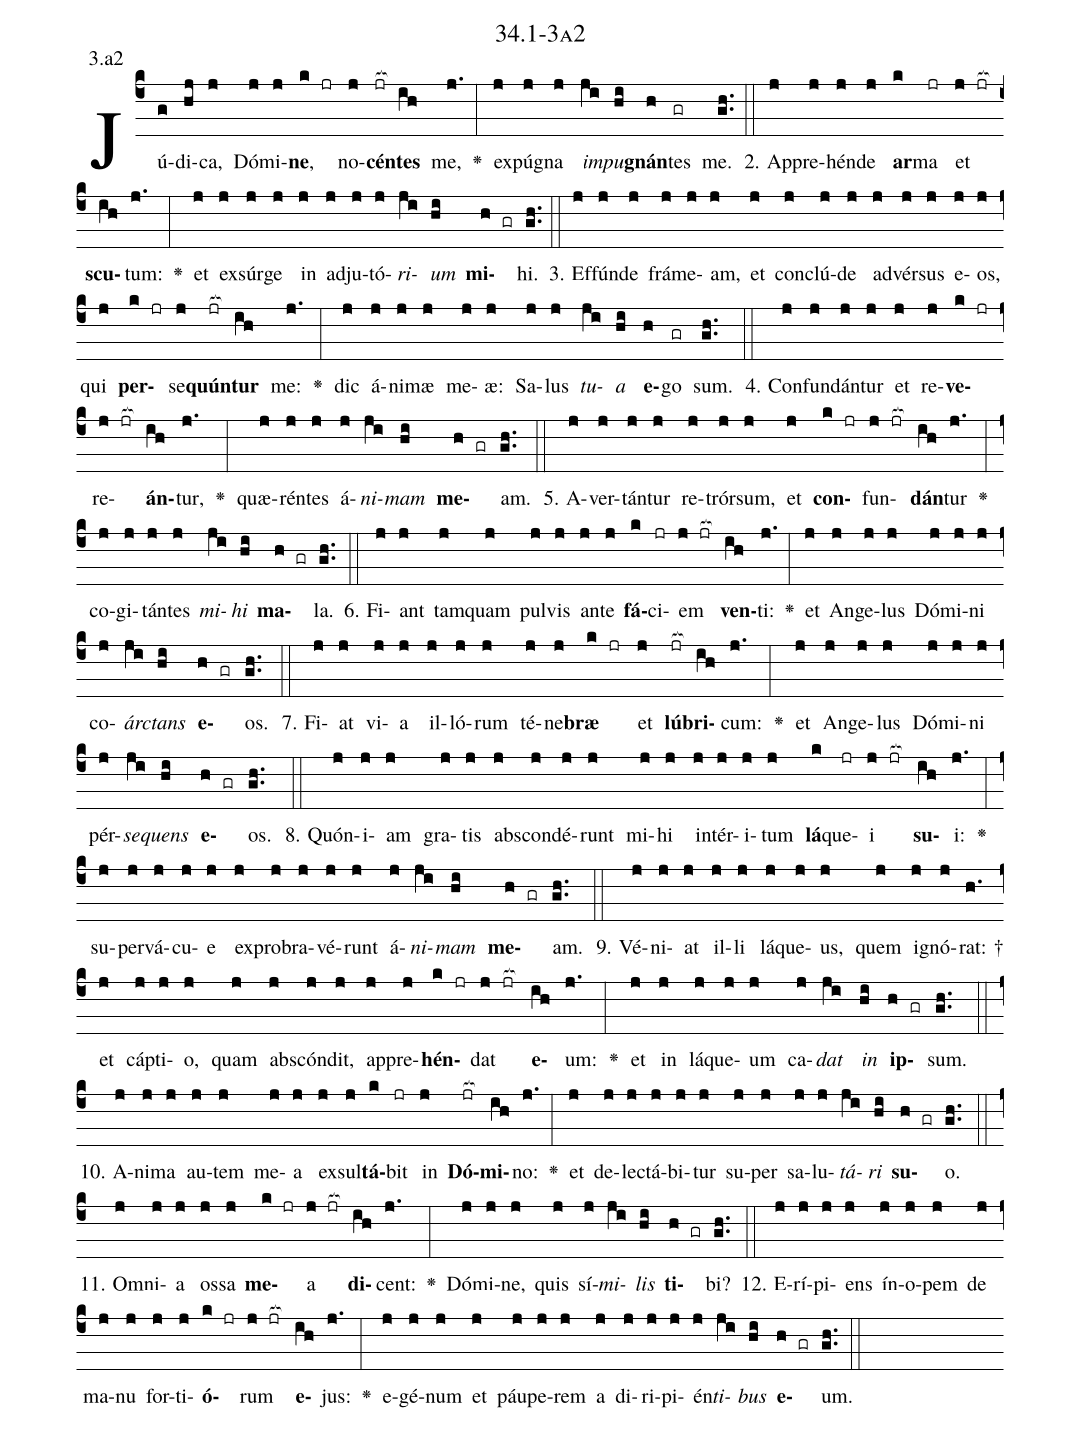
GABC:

name: 34.1-3a2;
annotation: 3.a2;
%%
(c4)Jú(g)di(hj)ca,(j) Dó(j)mi(j)<b>ne</b>,(k jr) no(j)<b>cén</b>(jr[ocb:1{])<b>tes</b>(ih[ocb:0}]) me,(j.) <v>\greheightstar</v>(:) ex(j)pú(j)gna(j) <i>im</i>(ji)<i>pu</i>(hi)<b>gnán</b>(h)tes(gr) me.(gh..) (::)
2. Ap(j)pre(j)hén(j)de(j) <b>ar</b>(k)ma(jr) et(j jr[ocb:1{]) <b>scu</b>(ih[ocb:0}])tum:(j.) <v>\greheightstar</v>(:) et(j) ex(j)súr(j)ge(j) in(j) ad(j)ju(j)tó(j)<i>ri</i>(ji)<i>um</i>(hi) <b>mi</b>(h gr)hi.(gh..) (::)
3. Ef(j)fún(j)de(j) frá(j)me(j)am,(j) et(j) con(j)clú(j)de(j) ad(j)vér(j)sus(j) e(j)os,(j) qui(j) <b>per</b>(k jr)se(j)<b>quún</b>(jr[ocb:1{])<b>tur</b>(ih[ocb:0}]) me:(j.) <v>\greheightstar</v>(:) dic(j) á(j)ni(j)mæ(j) me(j)æ:(j) Sa(j)lus(j) <i>tu</i>(ji)<i>a</i>(hi) <b>e</b>(h)go(gr) sum.(gh..) (::)
4. Con(j)fun(j)dán(j)tur(j) et(j) re(j)<b>ve</b>(k jr)re(j jr[ocb:1{])<b>án</b>(ih[ocb:0}])tur,(j.) <v>\greheightstar</v>(:) quæ(j)rén(j)tes(j) á(j)<i>ni</i>(ji)<i>mam</i>(hi) <b>me</b>(h gr)am.(gh..) (::)
5. A(j)ver(j)tán(j)tur(j) re(j)trór(j)sum,(j) et(j) <b>con</b>(k jr)fun(j jr[ocb:1{])<b>dán</b>(ih[ocb:0}])tur(j.) <v>\greheightstar</v>(:) co(j)gi(j)tán(j)tes(j) <i>mi</i>(ji)<i>hi</i>(hi) <b>ma</b>(h gr)la.(gh..) (::)
6. Fi(j)ant(j) tam(j)quam(j) pul(j)vis(j) an(j)te(j) <b>fá</b>(k)ci(jr)em(j jr[ocb:1{]) <b>ven</b>(ih[ocb:0}])ti:(j.) <v>\greheightstar</v>(:) et(j) An(j)ge(j)lus(j) Dó(j)mi(j)ni(j) co(j)<i>árc</i>(ji)<i>tans</i>(hi) <b>e</b>(h gr)os.(gh..) (::)
7. Fi(j)at(j) vi(j)a(j) il(j)ló(j)rum(j) té(j)ne(j)<b>bræ</b>(k jr) et(j) <b>lú</b>(jr[ocb:1{])<b>bri</b>(ih[ocb:0}])cum:(j.) <v>\greheightstar</v>(:) et(j) An(j)ge(j)lus(j) Dó(j)mi(j)ni(j) pér(j)<i>se</i>(ji)<i>quens</i>(hi) <b>e</b>(h gr)os.(gh..) (::)
8. Quón(j)i(j)am(j) gra(j)tis(j) abs(j)con(j)dé(j)runt(j) mi(j)hi(j) in(j)tér(j)i(j)tum(j) <b>lá</b>(k)que(jr)i(j jr[ocb:1{]) <b>su</b>(ih[ocb:0}])i:(j.) <v>\greheightstar</v>(:) su(j)per(j)vá(j)cu(j)e(j) ex(j)pro(j)bra(j)vé(j)runt(j) á(j)<i>ni</i>(ji)<i>mam</i>(hi) <b>me</b>(h gr)am.(gh..) (::)
9. Vé(j)ni(j)at(j) il(j)li(j) lá(j)que(j)us,(j) quem(j) i(j)gnó(j)rat: †(h.) et(j) cáp(j)ti(j)o,(j) quam(j) abs(j)cón(j)dit,(j) ap(j)pre(j)<b>hén</b>(k jr)dat(j jr[ocb:1{]) <b>e</b>(ih[ocb:0}])um:(j.) <v>\greheightstar</v>(:) et(j) in(j) lá(j)que(j)um(j) ca(j)<i>dat</i>(ji) <i>in</i>(hi) <b>ip</b>(h gr)sum.(gh..) (::)
10. A(j)ni(j)ma(j) au(j)tem(j) me(j)a(j) ex(j)sul(j)<b>tá</b>(k)bit(jr) in(j) <b>Dó</b>(jr[ocb:1{])<b>mi</b>(ih[ocb:0}])no:(j.) <v>\greheightstar</v>(:) et(j) de(j)lec(j)tá(j)bi(j)tur(j) su(j)per(j) sa(j)lu(j)<i>tá</i>(ji)<i>ri</i>(hi) <b>su</b>(h gr)o.(gh..) (::)
11. Om(j)ni(j)a(j) os(j)sa(j) <b>me</b>(k jr)a(j jr[ocb:1{]) <b>di</b>(ih[ocb:0}])cent:(j.) <v>\greheightstar</v>(:) Dó(j)mi(j)ne,(j) quis(j) sí(j)<i>mi</i>(ji)<i>lis</i>(hi) <b>ti</b>(h gr)bi?(gh..) (::)
12. E(j)rí(j)pi(j)ens(j) ín(j)o(j)pem(j) de(j) ma(j)nu(j) for(j)ti(j)<b>ó</b>(k jr)rum(j jr[ocb:1{]) <b>e</b>(ih[ocb:0}])jus:(j.) <v>\greheightstar</v>(:) e(j)gé(j)num(j) et(j) páu(j)pe(j)rem(j) a(j) di(j)ri(j)pi(j)én(j)<i>ti</i>(ji)<i>bus</i>(hi) <b>e</b>(h gr)um.(gh..) (::)
